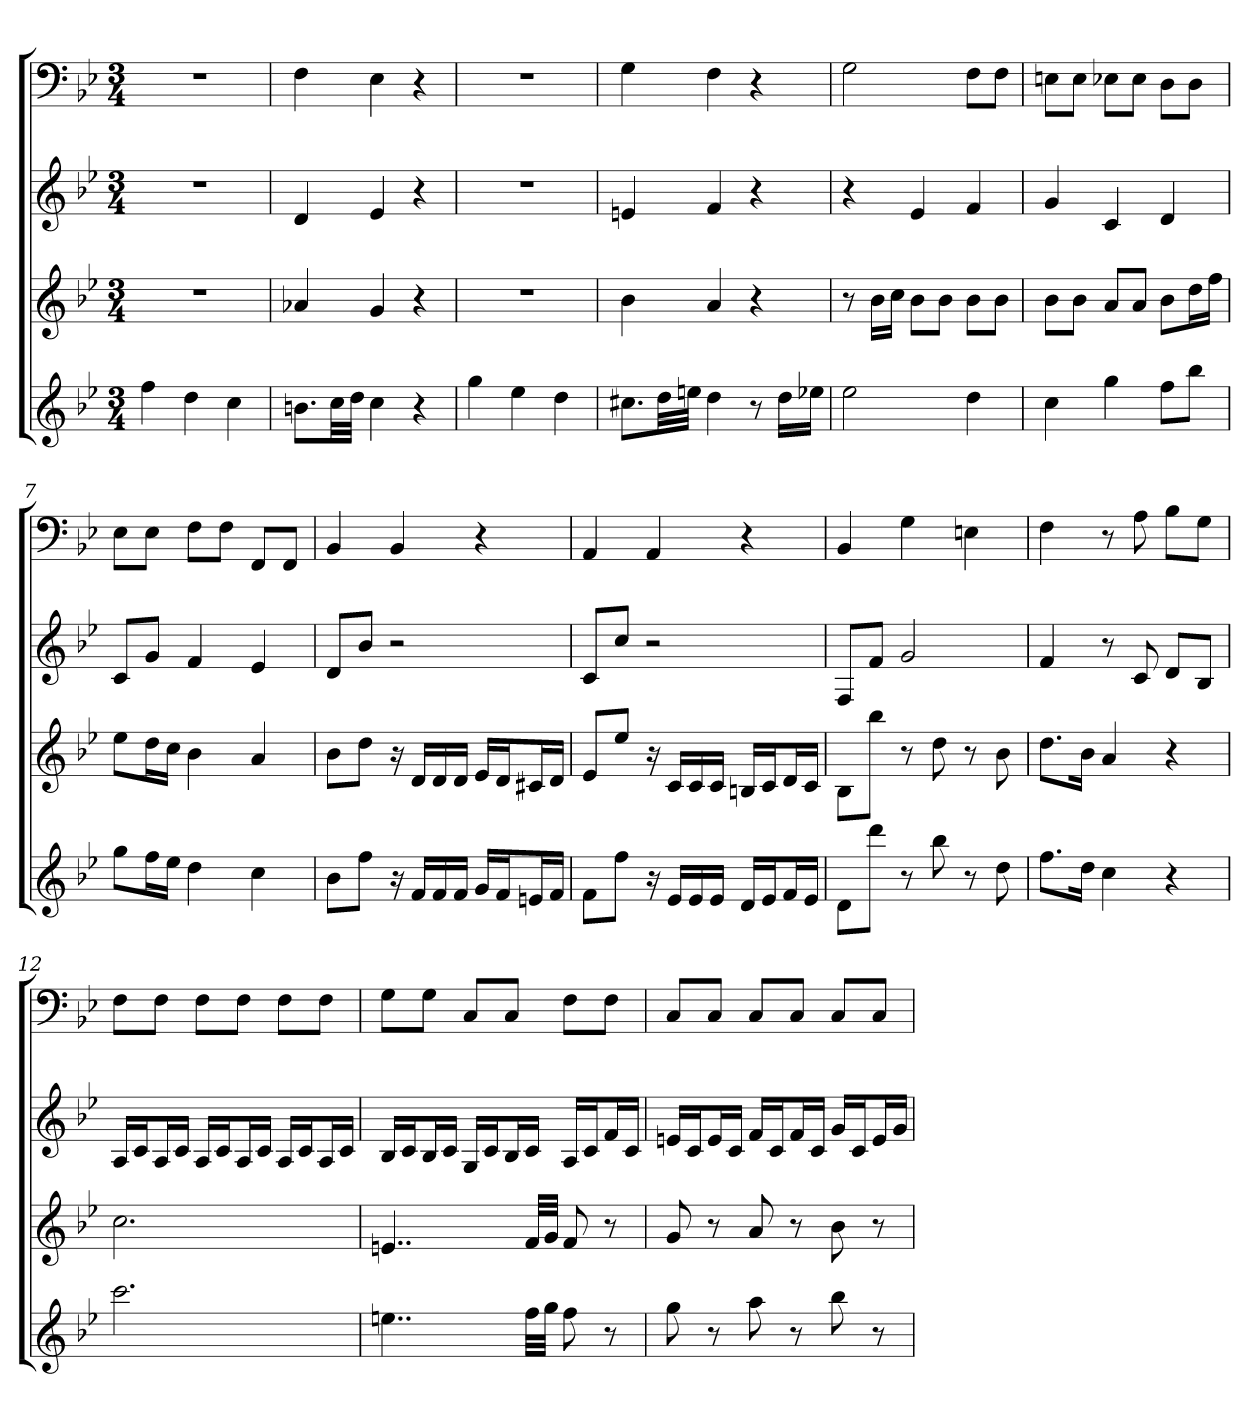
**kern	**kern	**kern	**kern
*part4	*part3	*part2	*part1
*staff4	*staff3	*staff2	*staff1
*k[b-e-]	*k[b-e-]	*k[b-e-]	*k[b-e-]
*B-:	*B-:	*B-:	*B-:
*M3/4	*M3/4	*M3/4	*M3/4
=1	=1	=1	=1
4ff	2.r	2.r	2.r
4dd	.	.	.
4cc	.	.	.
=2	=2	=2	=2
8.bnL	4a-X	4d	4F
32ccLL	.	.	.
32ddJJJ	.	.	.
4cc	4g	4e-	4E-
4r	4r	4r	4r
=3	=3	=3	=3
4gg	2.r	2.r	2.r
4ee-	.	.	.
4dd	.	.	.
=4	=4	=4	=4
8.cc#XL	4b-	4en	4G
32ddLL	.	.	.
32eenJJJ	.	.	.
4dd	4a	4f	4F
8r	4r	4r	4r
16ddLL	.	.	.
16ee-XJJ	.	.	.
=5	=5	=5	=5
2ee-	8r	4r	2G
.	16b-LL	.	.
.	16ccJJ	.	.
.	8b-L	4e-	.
.	8b-J	.	.
4dd	8b-L	4f	8FL
.	8b-J	.	8FJ
=6	=6	=6	=6
4cc	8b-L	4g	8EnL
.	8b-J	.	8EJ
4gg	8aL	4c	8E-XL
.	8aJ	.	8E-J
8ffL	8b-L	4d	8DL
8bb-J	16ddL	.	8DJ
.	16ffJJ	.	.
=7	=7	=7	=7
8ggL	8ee-L	8cL	8E-L
16ffL	16ddL	8gJ	8E-J
16ee-JJ	16ccJJ	.	.
4dd	4b-	4f	8FL
.	.	.	8FJ
4cc	4a	4e-	8FFL
.	.	.	8FFJ
=8	=8	=8	=8
8b-L	8b-L	8dL	4BB-
8ffJ	8ddJ	8b-J	.
16r	16r	2r	4BB-
16fLL	16dLL	.	.
16f	16d	.	.
16fJJ	16dJJ	.	.
16gLL	16e-LL	.	4r
16fJ	16dJ	.	.
16enL	16c#XL	.	.
16fJJ	16dJJ	.	.
=9	=9	=9	=9
8fL	8e-L	8cL	4AA
8ffJ	8ee-J	8ccJ	.
16r	16r	2r	4AA
16e-LL	16cLL	.	.
16e-	16c	.	.
16e-JJ	16cJJ	.	.
16dLL	16BnLL	.	4r
16e-J	16cJ	.	.
16fL	16dL	.	.
16e-JJ	16cJJ	.	.
=10	=10	=10	=10
8dL	8B-L	8FL	4BB-
8dddJ	8bb-J	8fJ	.
8r	8r	2g	4G
8bb-	8dd	.	.
8r	8r	.	4En
8dd	8b-	.	.
=11	=11	=11	=11
8.ffL	8.ddL	4f	4F
16ddJk	16b-Jk	.	.
4cc	4a	8r	8r
.	.	8c	8A
4r	4r	8dL	8B-L
.	.	8B-J	8GJ
=12	=12	=12	=12
2.ccc	2.cc	16ALL	8FL
.	.	16cJ	.
.	.	16AL	8FJ
.	.	16cJJ	.
.	.	16ALL	8FL
.	.	16cJ	.
.	.	16AL	8FJ
.	.	16cJJ	.
.	.	16ALL	8FL
.	.	16cJ	.
.	.	16AL	8FJ
.	.	16cJJ	.
=13	=13	=13	=13
4..een	4..en	16B-LL	8GL
.	.	16cJ	.
.	.	16B-L	8GJ
.	.	16cJJ	.
.	.	16GLL	8CL
.	.	16cJ	.
.	.	16B-L	8CJ
32ffLLL	32fLLL	16cJJ	.
32ggJJJ	32gJJJ	.	.
8ff	8f	16ALL	8FL
.	.	16cJ	.
8r	8r	16fL	8FJ
.	.	16cJJ	.
=14	=14	=14	=14
8gg	8g	16enLL	8CL
.	.	16cJ	.
8r	8r	16eL	8CJ
.	.	16cJJ	.
8aa	8a	16fLL	8CL
.	.	16cJ	.
8r	8r	16fL	8CJ
.	.	16cJJ	.
8bb-	8b-	16gLL	8CL
.	.	16cJ	.
8r	8r	16eL	8CJ
.	.	16gJJ	.
=	=	=	=
*-	*-	*-	*-
